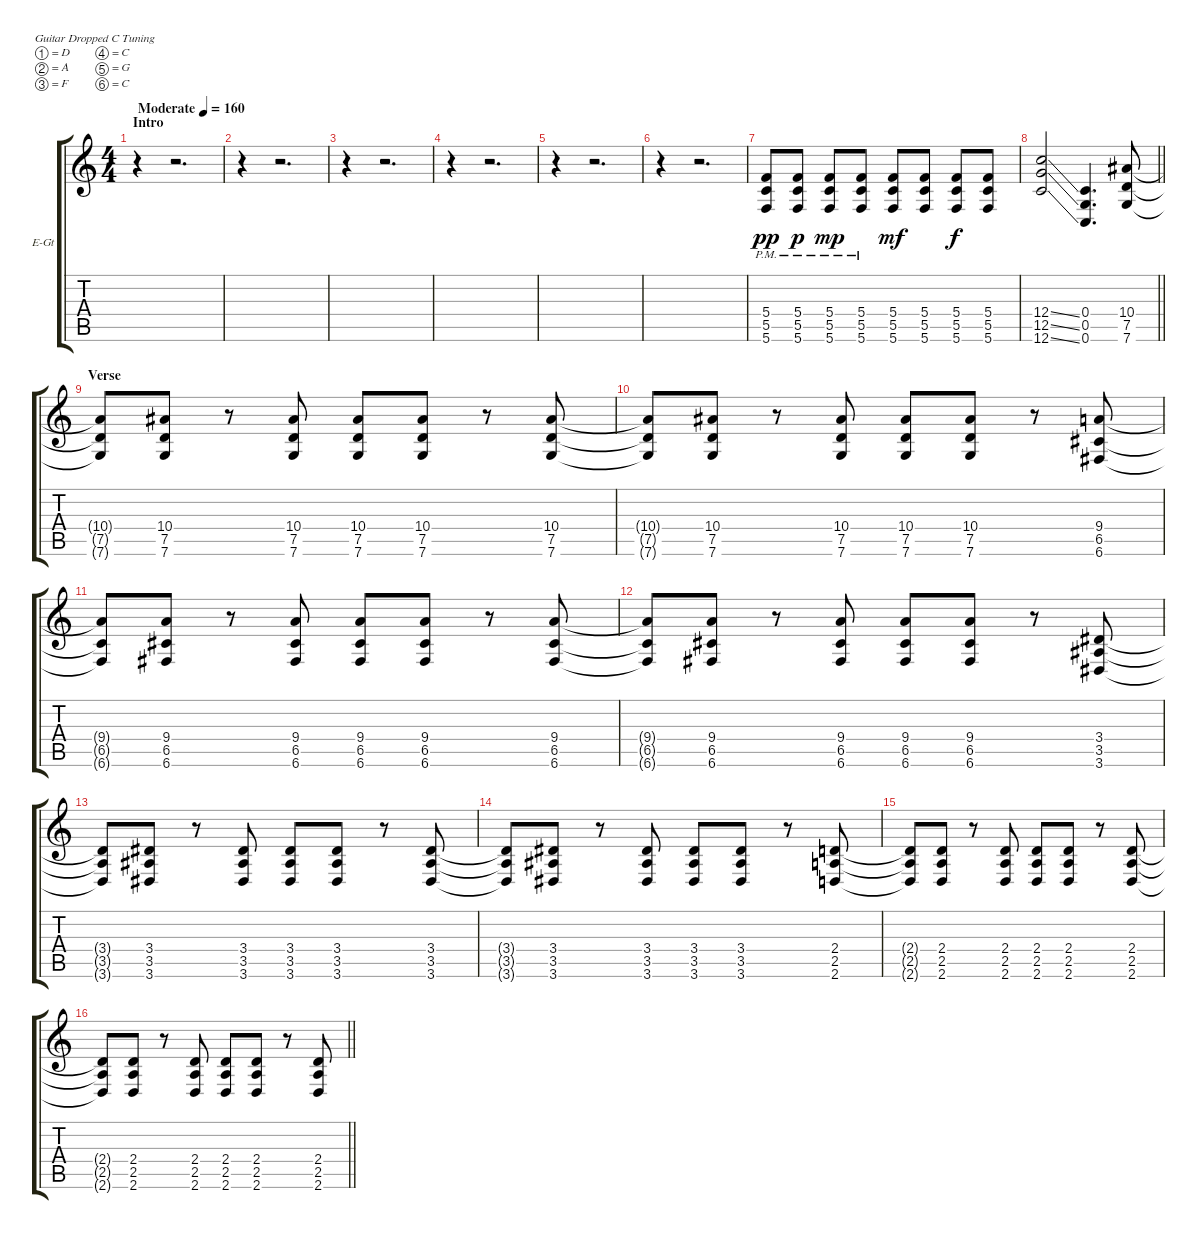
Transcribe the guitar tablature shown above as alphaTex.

\bracketExtendMode groupsimilarinstruments
\firstSystemTrackNameOrientation horizontal
\otherSystemsTrackNameOrientation horizontal
\track ("Guitar 1" "E-Gt") {instrument distortionguitar}
\staff {score tabs}
\tuning (D4 A3 F3 C3 G2 C2)
\ts (4 4)
\beaming (8 2 2 2 2)
\section ("" "Intro")
\tempo (160 "Moderate")
\clef g2
\ks c
r.4{dy pp instrument distortionguitar} r.2{d} |
r.4 r.2{d} |
r.4 r.2{d} |
r.4 r.2{d} |
r.4 r.2{d} |
r.4 r.2{d} |
(5.5{pm} 5.6{pm} 5.4{pm}).8 (5.4{pm} 5.5{pm} 5.6{pm}).8{dy p} (5.4{pm} 5.5{pm} 5.6{pm}).8{dy mp} (5.4{pm} 5.5{pm} 5.6{pm}).8 (5.4 5.5 5.6).8{dy mf} (5.4 5.5 5.6).8 (5.4 5.5 5.6).8{dy f} (5.4 5.5 5.6).8 |
\barLineRight lightlight
(12.4{ss} 12.5{ss} 12.6{ss}).2 (0.4 0.5 0.6).4{d} (10.4 7.5 7.6).8 |
\section ("" "Verse")
(10.4{t} 7.5{t} 7.6{t}).8 (10.4 7.5 7.6).8 r.8 (10.4 7.5 7.6).8 (10.4 7.5 7.6).8 (10.4 7.5 7.6).8 r.8 (10.4 7.5 7.6).8 |
(10.4{t} 7.5{t} 7.6{t}).8 (10.4 7.5 7.6).8 r.8 (10.4 7.5 7.6).8 (10.4 7.5 7.6).8 (10.4 7.5 7.6).8 r.8 (9.4 6.5 6.6).8 |
(9.4{t} 6.5{t} 6.6{t}).8 (9.4 6.5 6.6).8 r.8 (9.4 6.5 6.6).8 (9.4 6.5 6.6).8 (9.4 6.5 6.6).8 r.8 (9.4 6.5 6.6).8 |
(9.4{t} 6.5{t} 6.6{t}).8 (9.4 6.5 6.6).8 r.8 (9.4 6.5 6.6).8 (9.4 6.5 6.6).8 (9.4 6.5 6.6).8 r.8 (3.4 3.5 3.6).8 |
(3.4{t} 3.5{t} 3.6{t}).8 (3.4 3.5 3.6).8 r.8 (3.4 3.5 3.6).8 (3.4 3.5 3.6).8 (3.4 3.5 3.6).8 r.8 (3.4 3.5 3.6).8 |
(3.4{t} 3.5{t} 3.6{t}).8 (3.4 3.5 3.6).8 r.8 (3.4 3.5 3.6).8 (3.4 3.5 3.6).8 (3.4 3.5 3.6).8 r.8 (2.4 2.5 2.6).8 |
(2.4{t} 2.5{t} 2.6{t}).8 (2.4 2.5 2.6).8 r.8 (2.4 2.5 2.6).8 (2.4 2.5 2.6).8 (2.6 2.5 2.4).8 r.8 (2.4 2.5 2.6).8 |
\barLineRight lightlight
(2.4{t} 2.5{t} 2.6{t}).8 (2.4 2.5 2.6).8 r.8 (2.4 2.5 2.6).8 (2.4 2.5 2.6).8 (2.6 2.5 2.4).8 r.8 (2.4 2.5 2.6).8
